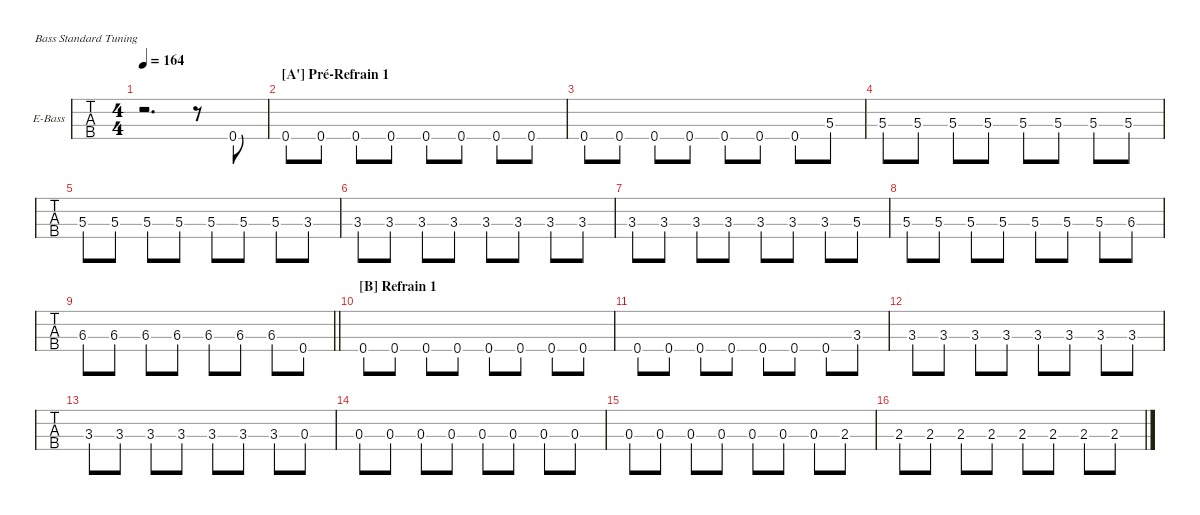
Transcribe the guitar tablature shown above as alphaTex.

\defaultSystemsLayout 4
\hideDynamics
\bracketExtendMode groupsimilarinstruments
\firstSystemTrackNameOrientation horizontal
\otherSystemsTrackNameOrientation horizontal
\track ("Electric Bass" "E-Bass") {multiBarRest instrument electricbassfinger}
\staff {tabs}
\tuning (G2 D2 A1 E1)
\ts (4 4)
\tempo 164
\clef f4
\ks eminor
r.2{d dy f} r.8 0.4.8 |
\section ("A'" "Pré-Refrain 1")
0.4.8 0.4.8 0.4.8 0.4.8 0.4.8 0.4.8 0.4.8 0.4.8 |
0.4.8 0.4.8 0.4.8 0.4.8 0.4.8 0.4.8 0.4.8 5.3.8 |
5.3.8 5.3.8 5.3.8 5.3.8 5.3.8 5.3.8 5.3.8 5.3.8 |
5.3.8 5.3.8 5.3.8 5.3.8 5.3.8 5.3.8 5.3.8 3.3.8 |
3.3.8 3.3.8 3.3.8 3.3.8 3.3.8 3.3.8 3.3.8 3.3.8 |
3.3.8 3.3.8 3.3.8 3.3.8 3.3.8 3.3.8 3.3.8 5.3.8 |
5.3.8 5.3.8 5.3.8 5.3.8 5.3.8 5.3.8 5.3.8 6.3.8 |
\barLineRight lightlight
6.3.8 6.3.8 6.3.8 6.3.8 6.3.8 6.3.8 6.3.8 0.4.8 |
\section ("B" "Refrain 1")
0.4.8 0.4.8 0.4.8 0.4.8 0.4.8 0.4.8 0.4.8 0.4.8 |
0.4.8 0.4.8 0.4.8 0.4.8 0.4.8 0.4.8 0.4.8 3.3.8 |
3.3.8 3.3.8 3.3.8 3.3.8 3.3.8 3.3.8 3.3.8 3.3.8 |
3.3.8 3.3.8 3.3.8 3.3.8 3.3.8 3.3.8 3.3.8 0.3.8 |
0.3.8 0.3.8 0.3.8 0.3.8 0.3.8 0.3.8 0.3.8 0.3.8 |
0.3.8 0.3.8 0.3.8 0.3.8 0.3.8 0.3.8 0.3.8 2.3.8 |
2.3.8 2.3.8 2.3.8 2.3.8 2.3.8 2.3.8 2.3.8 2.3.8
